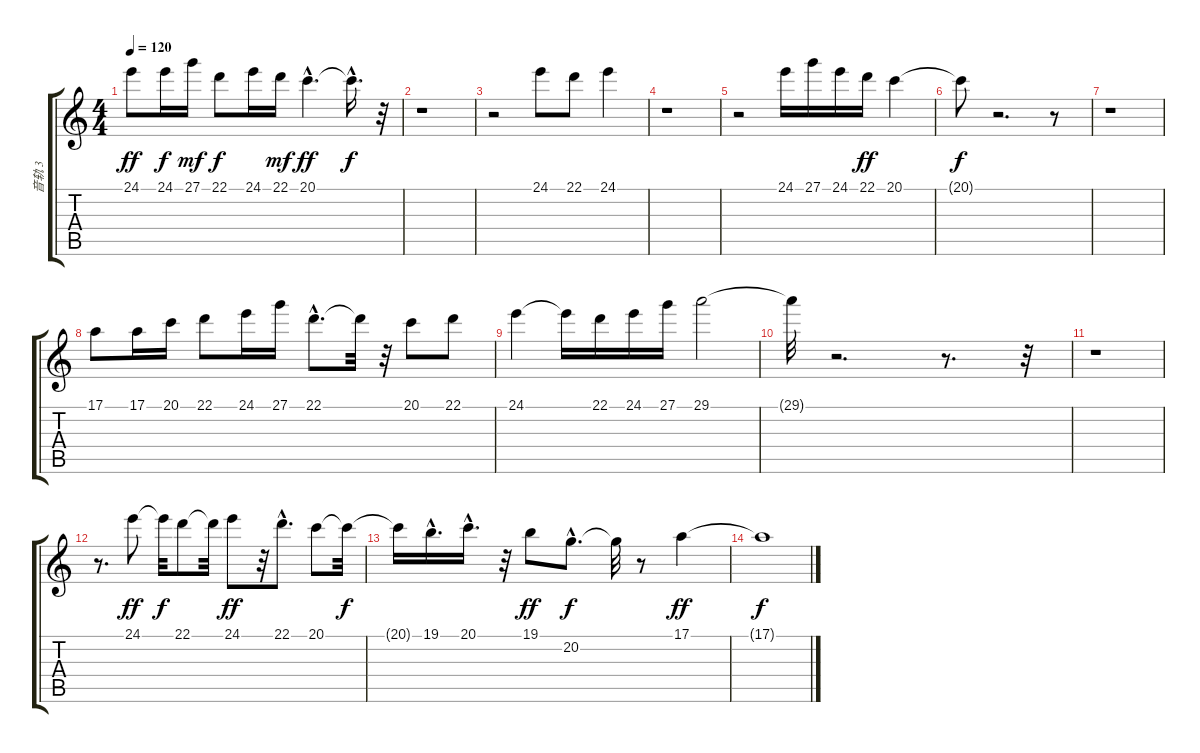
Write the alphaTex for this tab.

\track ("音轨 3" "音轨 3") {instrument recorder}
\staff {score tabs}
\tuning (E4 B3 G3 D3 A2 E2) {hide}
\ts (4 4)
\tempo 120
\clef g2
\ks c
24.1.8{dy ff} 24.1.16{dy f} 27.1.16{dy mf} 22.1.8{dy f} 24.1.16 22.1.16{dy mf} 20.1{hac}.4{d dy ff} 20.1{hac t}.16{d dy f} r.32 |
r.1 |
r.2 24.1.8 22.1.8 24.1.4 |
r.1 |
r.2 24.1.16 27.1.16 24.1.16 22.1.16{dy ff} 20.1.4 |
20.1{t}.8{dy f} r.2{d} r.8 |
r.1 |
17.1.8 17.1.16 20.1.16 22.1.8 24.1.16 27.1.16 22.1{hac}.8{d} 22.1{t}.32 r.32 20.1.8 22.1.8 |
24.1.4 24.1{t}.16 22.1.16 24.1.16 27.1.16 29.1.2 |
29.1{t}.32 r.2{d} r.8{d} r.32 |
r.1 |
r.8{d} 24.1.8{dy ff} 24.1{t}.32{dy f} 22.1.8 22.1{t}.32 24.1.8{dy ff} r.32 22.1{hac}.8{d} 20.1.8 20.1{t}.32{dy f} |
20.1{t}.16 19.1{hac}.16{d} 20.1{hac}.16{d} r.32 19.1.8{dy ff} 20.2{hac}.8{d dy f} 20.2{t}.32 r.8 17.1.4{dy ff} |
17.1{t}.1{dy f}
